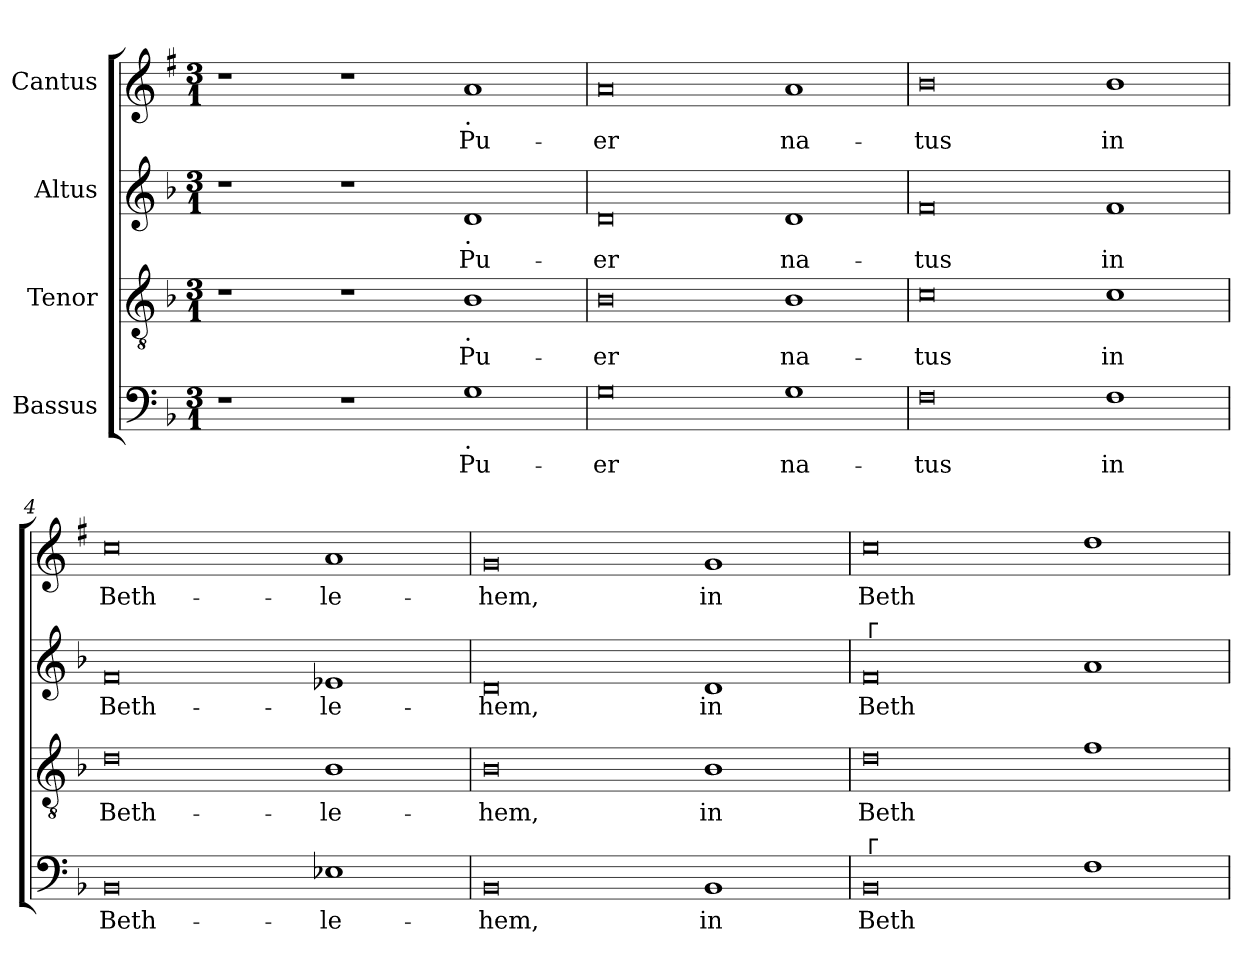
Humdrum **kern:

**kern	**text	**kern	**text	**kern	**text	**kern	**text
*part4	*part4	*part3	*part3	*part2	*part2	*part1	*part1
*staff4	*staff4	*staff3	*staff3	*staff2	*staff2	*staff1	*staff1
*I"Bassus	*	*I"Tenor	*	*I"Altus	*	*I"Cantus	*
*clefF4	*	*clefGv2	*	*clefG2	*	*clefG2	*
*	*	*	*	*	*	*ITrd1c2	*
*k[b-]	*	*k[b-]	*	*k[b-]	*	*k[b-]	*
*F:	*	*F:	*	*F:	*	*F:	*
*M3/1	*	*M3/1	*	*M3/1	*	*M3/1	*
=1	=1	=1	=1	=1	=1	=1	=1
1r	.	1r	.	1r	.	1r	.
1r	.	1r	.	1r	.	1r	.
!	!	!	!	!	!	!LO:TX:b:t=.	!
!	!	!	!	!LO:TX:b:t=.	!	!	!
!	!	!LO:TX:b:t=.	!	!	!	!	!
!LO:TX:b:t=.	!	!	!	!	!	!	!
!	!LO:LY:b	!	!LO:LY:b	!	!LO:LY:b	!	!LO:LY:b
1G\	Pu-	1B-\	Pu-	1d/	Pu-	1g/	Pu-
=2	=2	=2	=2	=2	=2	=2	=2
!	!LO:LY:b	!	!LO:LY:b	!	!LO:LY:b	!	!LO:LY:b
0G	-er	0B-	-er	0d	-er	0g	-er
!	!LO:LY:b	!	!LO:LY:b	!	!LO:LY:b	!	!LO:LY:b
1G\	na-	1B-\	na-	1d/	na-	1g/	na-
=3	=3	=3	=3	=3	=3	=3	=3
!	!LO:LY:b	!	!LO:LY:b	!	!LO:LY:b	!	!LO:LY:b
0F	-tus	0c	-tus	0f	-tus	0a	-tus
!	!LO:LY:b	!	!LO:LY:b	!	!LO:LY:b	!	!LO:LY:b
1F\	in	1c\	in	1f/	in	1a/	in
=4	=4	=4	=4	=4	=4	=4	=4
!	!LO:LY:b	!	!LO:LY:b	!	!LO:LY:b	!	!LO:LY:b
0BB-	Beth-	0d	Beth-	0f	Beth-	0b-	Beth-
!	!LO:LY:b	!	!LO:LY:b	!	!LO:LY:b	!	!LO:LY:b
1E-X\	-le-	1B-\	-le-	1e-X/	-le-	1g/	-le-
=5	=5	=5	=5	=5	=5	=5	=5
!	!LO:LY:b	!	!LO:LY:b	!	!LO:LY:b	!	!LO:LY:b
0BB-	-hem,	0B-	-hem,	0d	-hem,	0f	-hem,
!	!LO:LY:b	!	!LO:LY:b	!	!LO:LY:b	!	!LO:LY:b
1BB-/	in	1B-\	in	1d/	in	1f/	in
=6	=6	=6	=6	=6	=6	=6	=6
!	!	!	!	!LO:TX:a:t=┌	!	!	!
!LO:TX:a:t=┌	!	!	!	!	!	!	!
!	!LO:LY:b	!	!LO:LY:b	!	!LO:LY:b	!	!LO:LY:b
0BB-	Beth	0d	Beth	0f	Beth	0b-	Beth
1F\	.	1f\	.	1a/	.	1cc\	.
=	=	=	=	=	=	=	=
*-	*-	*-	*-	*-	*-	*-	*-
